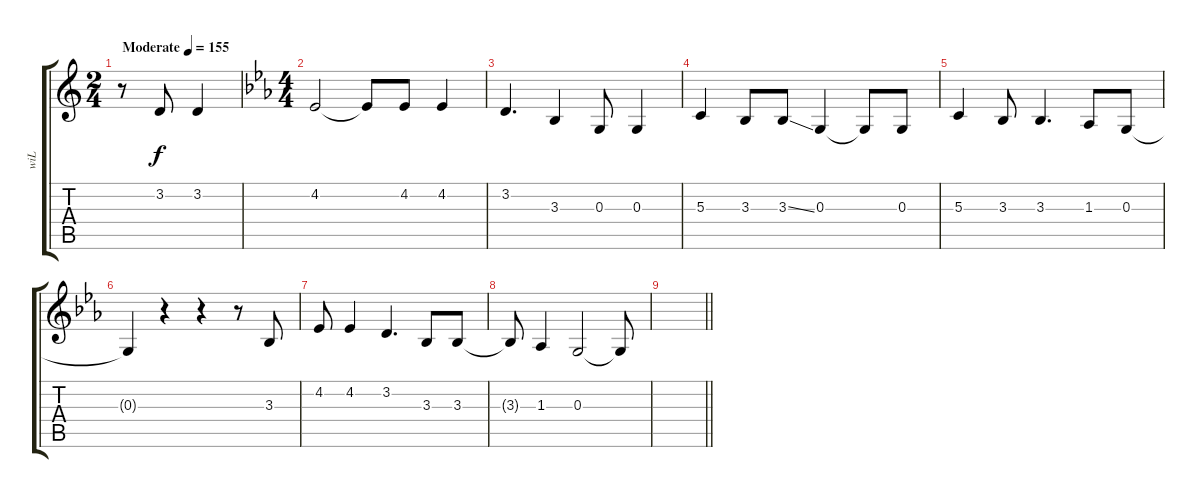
\track ("wiL" "wiL") {instrument clarinet}
\staff {score tabs}
\tuning (E4 B3 G3 D3 A2 E2) {hide}
\ts (2 4)
\tempo (155 "Moderate")
\clef g2
\ks c
r.8{dy f instrument clarinet} 3.2.8 3.2.4 |
\ts (4 4)
\ks cminor
4.2.2 4.2{t}.8 4.2.8 4.2.4 |
3.2.4{d} 3.3.4 0.3.8 0.3.4 |
5.3.4 3.3.8 3.3{ss}.8 0.3.4 0.3{t}.8 0.3.8 |
5.3.4 3.3.8 3.3.4{d} 1.3.8 0.3.8 |
0.3{t}.4 r.4 r.4 r.8 3.3.8 |
4.2.8 4.2.4 3.2.4{d} 3.3.8 3.3.8 |
3.3{t}.8 1.3.4 0.3.2 0.3{t}.8 |
\barLineRight lightlight
